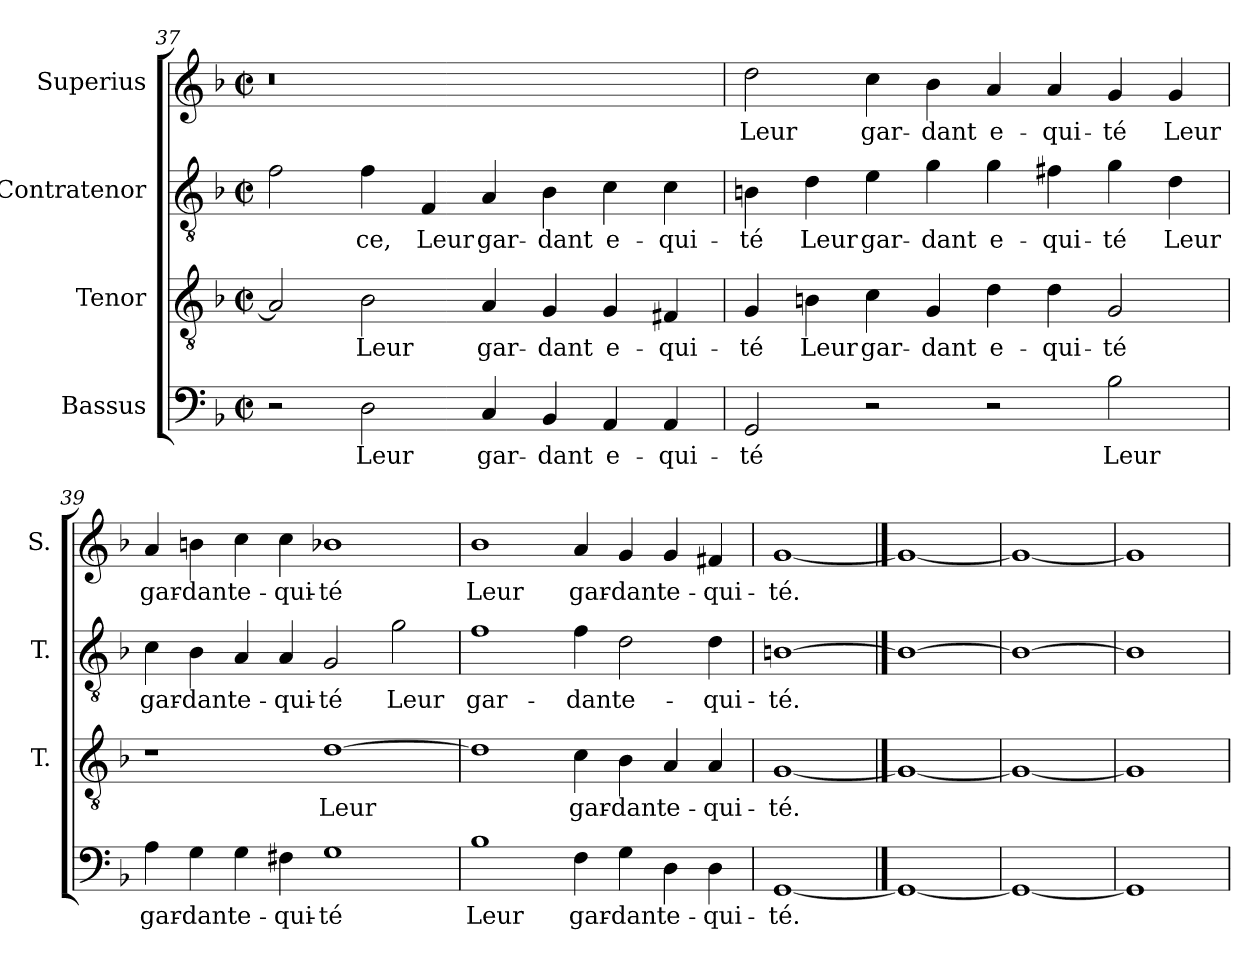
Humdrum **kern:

**kern	**text	**kern	**text	**kern	**text	**kern	**text
*part4	*part4	*part3	*part3	*part2	*part2	*part1	*part1
*staff4	*staff4	*staff3	*staff3	*staff2	*staff2	*staff1	*staff1
*I"Bassus	*	*I"Tenor	*	*I"Contratenor	*	*I"Superius	*
*	*	*I'T.	*	*I'T.	*	*I'S.	*
*clefF4	*	*clefGv2	*	*clefGv2	*	*clefG2	*
*k[b-]	*	*k[b-]	*	*k[b-]	*	*k[b-]	*
*F:	*	*F:	*	*F:	*	*F:	*
*M2/2	*	*M2/2	*	*M2/2	*	*M2/2	*
*met(c|)	*	*met(c|)	*	*met(c|)	*	*met(c|)	*
=37	=37	=37	=37	=37	=37	=37	=37
!	!	!	!	!	!	!LO:N:vis=0	!
2r	.	2A/]	.	2f\	.	1r	.
2D\	Leur	2B-\	Leur	4f\	-ce,	.	.
.	.	.	.	4F/	Leur	.	.
4C/	gar-	4A/	gar-	4A/	gar-	1ryy	.
4BB-/	-dant	4G/	-dant	4B-\	-dant	.	.
4AA/	e-	4G/	e-	4c\	e-	.	.
4AA/	-qui-	4F#X/	-qui-	4c\	-qui-	.	.
!!LO:LB:g=z
=38	=38	=38	=38	=38	=38	=38	=38
2GG/	-té	4G/	-té	4Bn\	-té	2dd\	Leur
.	.	4Bn\	Leur	4d\	Leur	.	.
2r	.	4c\	gar-	4e\	gar-	4cc\	gar-
.	.	4G/	-dant	4g\	-dant	4b-\	-dant
2r	.	4d\	e-	4g\	e-	4a/	e-
.	.	4d\	-qui-	4f#X\	-qui-	4a/	-qui-
2B-\	Leur	2G/	-té	4g\	-té	4g/	-té
.	.	.	.	4d\	Leur	4g/	Leur
=39	=39	=39	=39	=39	=39	=39	=39
4A\	gar-	1r	.	4c\	gar-	4a/	gar-
4G\	-dant	.	.	4B-\	-dant	4bn\	-dant
4G\	e-	.	.	4A/	e-	4cc\	e-
4F#X\	-qui-	.	.	4A/	-qui-	4cc\	-qui-
1G\	-té	[1d\	Leur	2G/	-té	1b-X\	-té
.	.	.	.	2g\	Leur	.	.
=40	=40	=40	=40	=40	=40	=40	=40
1B-\	Leur	1d\]	.	1f\	gar-	1b-\	Leur
4F\	gar-	4c\	gar-	4f\	-dant	4a/	gar-
4G\	-dant	4B-\	-dant	2d\	e-	4g/	-dant
4D\	e-	4A/	e-	.	.	4g/	e-
4D\	-qui-	4A/	-qui-	4d\	-qui-	4f#X/	-qui-
=41	=41	=41	=41	=41	=41	=41	=41
[1GG/	-té.	[1G/	-té.	[1Bn\	-té.	[1g/	-té.
==42	==42	==42	==42	==42	==42	==42	==42
1GG/_	.	1G/_	.	1B\_	.	1g/_	.
=43	=43	=43	=43	=43	=43	=43	=43
1GG/_	.	1G/_	.	1B\_	.	1g/_	.
=44	=44	=44	=44	=44	=44	=44	=44
1GG/]	.	1G/]	.	1B\]	.	1g/]	.
=	=	=	=	=	=	=	=
*-	*-	*-	*-	*-	*-	*-	*-
